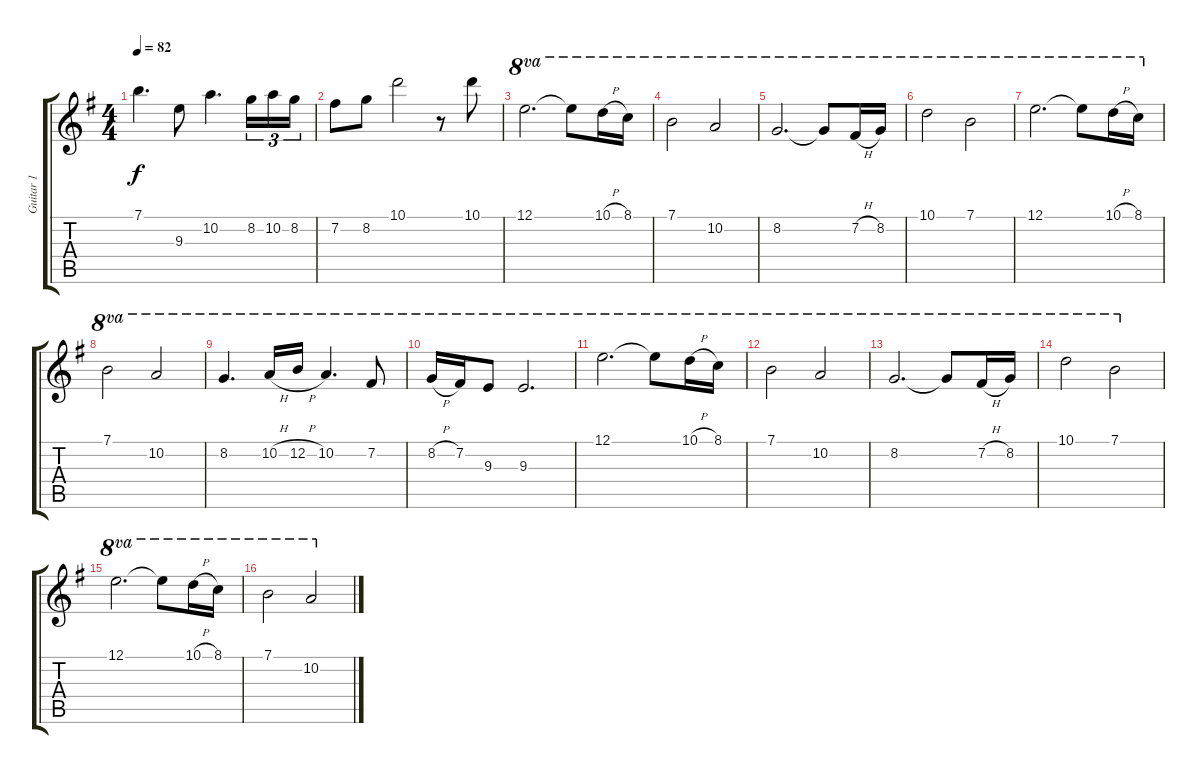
\track ("Guitar 1" "Guitar 1") {instrument acousticguitarnylon}
\staff {score tabs}
\tuning (E4 B3 G3 D3 A2 E2) {hide}
\ts (4 4)
\tempo 82
\clef g2
\ks eminor
7.1.4{d dy f} 9.3.8 10.2.4{d} 8.2.16{tu (3 2)} 10.2.16{tu (3 2)} 8.2.16{tu (3 2)} |
7.2.8 8.2.8 10.1.2 r.8 10.1.8 |
12.1.2{d ot 8va} 12.1{t}.8{ot 8va} 10.1{h}.16{ot 8va} 8.1.16{ot 8va} |
7.1.2{ot 8va} 10.2.2{ot 8va} |
8.2.2{d ot 8va} 8.2{t}.8{ot 8va} 7.2{h}.16{ot 8va} 8.2.16{ot 8va} |
10.1.2{ot 8va} 7.1.2{ot 8va} |
12.1.2{d ot 8va} 12.1{t}.8{ot 8va} 10.1{h}.16{ot 8va} 8.1.16{ot 8va} |
7.1.2{ot 8va} 10.2.2{ot 8va} |
8.2.4{d ot 8va} 10.2{h}.16{ot 8va} 12.2{h}.16{ot 8va} 10.2.4{d ot 8va} 7.2.8{ot 8va} |
8.2{h}.16{ot 8va} 7.2.16{ot 8va} 9.3.8{ot 8va} 9.3.2{d ot 8va} |
12.1.2{d ot 8va} 12.1{t}.8{ot 8va} 10.1{h}.16{ot 8va} 8.1.16{ot 8va} |
7.1.2{ot 8va} 10.2.2{ot 8va} |
8.2.2{d ot 8va} 8.2{t}.8{ot 8va} 7.2{h}.16{ot 8va} 8.2.16{ot 8va} |
10.1.2{ot 8va} 7.1.2{ot 8va} |
12.1.2{d ot 8va} 12.1{t}.8{ot 8va} 10.1{h}.16{ot 8va} 8.1.16{ot 8va} |
7.1.2{ot 8va} 10.2.2{ot 8va}
